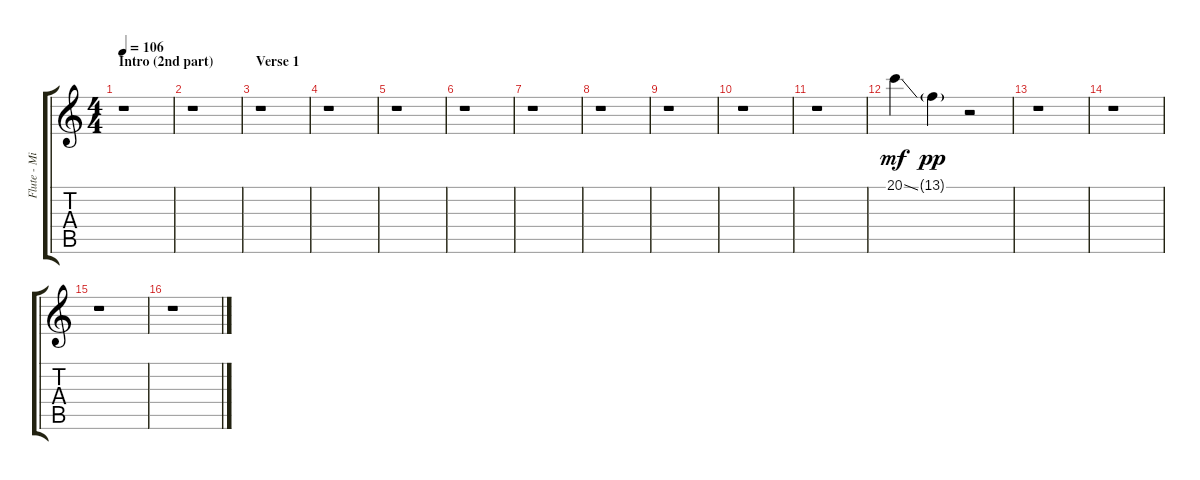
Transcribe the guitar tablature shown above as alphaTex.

\track ("Flute - Mike Smith" "Flute - Mi") {instrument flute}
\staff {score tabs}
\tuning (E4 B3 G3 D3 A2 E2) {hide}
\ts (4 4)
\section ("" "Intro (2nd part)")
\tempo 106
\clef g2
\ks c
r.1{dy mf instrument flute} |
r.1 |
\section ("" "Verse 1")
r.1 |
r.1 |
r.1 |
r.1 |
r.1 |
r.1 |
r.1 |
r.1 |
r.1 |
20.1{ss}.4 13.1{g}.4{dy pp} r.2 |
r.1 |
r.1 |
r.1 |
r.1
